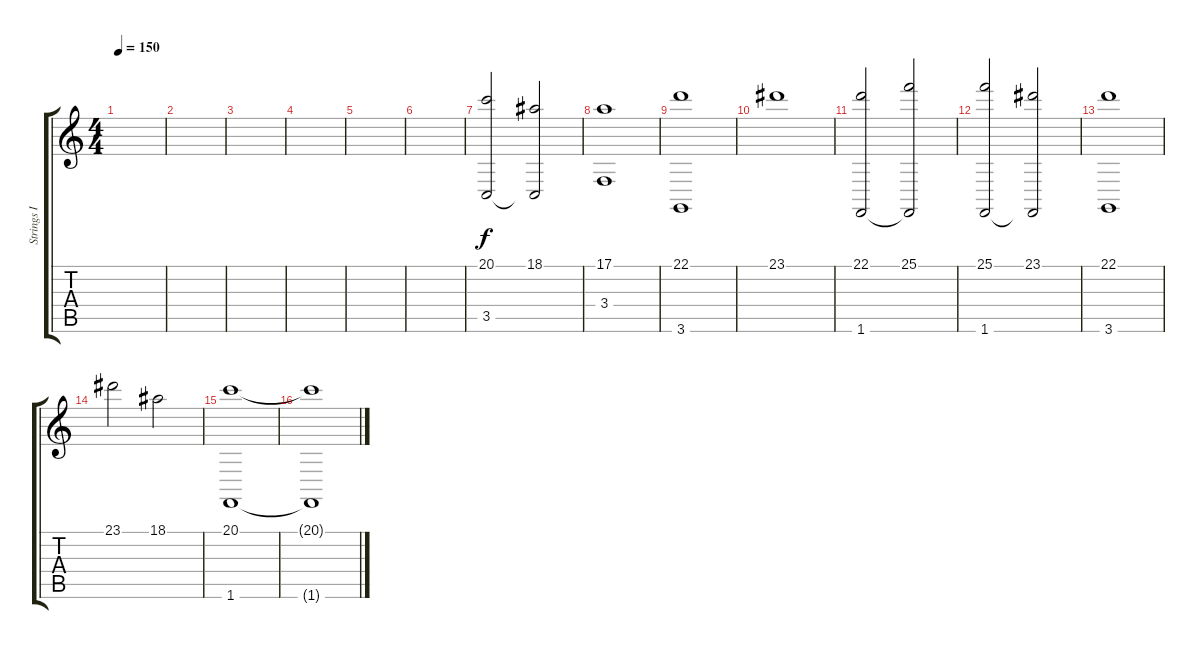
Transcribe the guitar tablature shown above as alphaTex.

\track ("Strings I" "Strings I") {instrument stringensemble1}
\staff {score tabs}
\tuning (E4 B3 G3 D3 A2 E2) {hide}
\ts (4 4)
\tempo 150
\clef g2
\ks c
|
|
|
|
|
|
(20.1 3.5).2 (18.1 3.5{t}).2 |
(17.1 3.4).1 |
(22.1 3.6).1 |
23.1.1 |
(22.1 1.6).2 (25.1 1.6{t}).2 |
(25.1 1.6).2 (23.1 1.6{t}).2 |
(22.1 3.6).1 |
23.1.2 18.1.2 |
(20.1 1.6).1 |
(20.1{t} 1.6{t}).1
